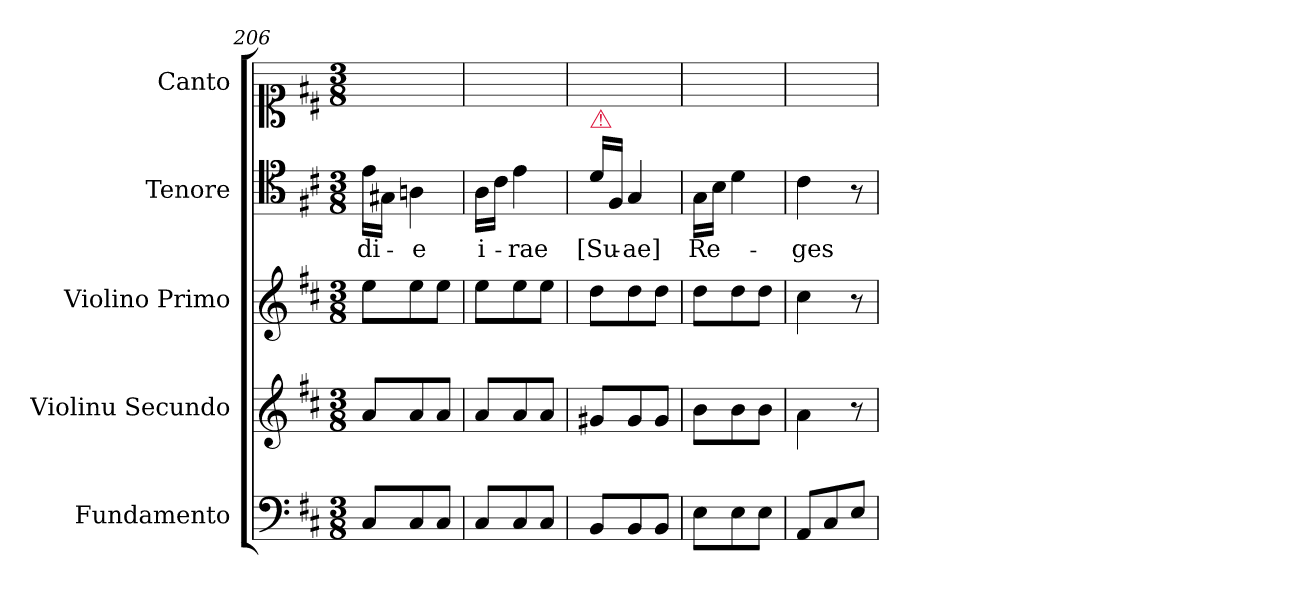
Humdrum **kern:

**kern	**kern	**kern	**kern	**text	**kern
*part5	*part4	*part3	*part2	*part2	*part1
*staff5	*staff4	*staff3	*staff2	*staff2	*staff1
*I"Fundamento	*I"Violinu Secundo	*I"Violino Primo	*I"Tenore	*	*I"Canto
*	*I'vl 2	*I'vl 1	*I'T	*	*
*clefF4	*clefG2	*clefG2	*clefC4	*	*clefC1
*k[f#c#]	*k[f#c#]	*k[f#c#]	*k[f#c#]	*	*k[f#c#]
*D:	*D:	*D:	*	*	*D:
*M3/8	*M3/8	*M3/8	*M3/8	*	*M3/8
=206	=206	=206	=206	=206	=206
8C#/L	8a/L	8ee\L	16e\LL	di-	4.ryy
.	.	.	16G#X\JJ	.	.
8C#/	8a/	8ee\	4An\	-e	.
8C#/J	8a/J	8ee\J	.	.	.
=207	=207	=207	=207	=207	=207
8C#/L	8a/L	8ee\L	16A\LL	i-	4.ryy
.	.	.	16c#\JJ	.	.
8C#/	8a/	8ee\	4e\	-rae	.
8C#/J	8a/J	8ee\J	.	.	.
=208	=208	=208	=208	=208	=208
!	!	!	!LO:TX:a:color=crimson:t=⚠	!	!
8BB/L	8g#X/L	8dd\L	16d\LL	[Su-	4.ryy
.	.	.	16F#/JJ	.	.
8BB/	8g#/	8dd\	4G/	-ae]	.
8BB/J	8g#/J	8dd\J	.	.	.
=209	=209	=209	=209	=209	=209
8E\L	8b\L	8dd\L	16G\LL	Re-	4.ryy
.	.	.	16B\JJ	.	.
8E\	8b\	8dd\	4d\	.	.
8E\J	8b\J	8dd\J	.	.	.
=210	=210	=210	=210	=210	=210
8AA/L	4a\	4cc#\	4c#\	-ges	4.ryy
8C#/	.	.	.	.	.
8E/J	8r	8r	8r	.	.
=	=	=	=	=	=
*-	*-	*-	*-	*-	*-
